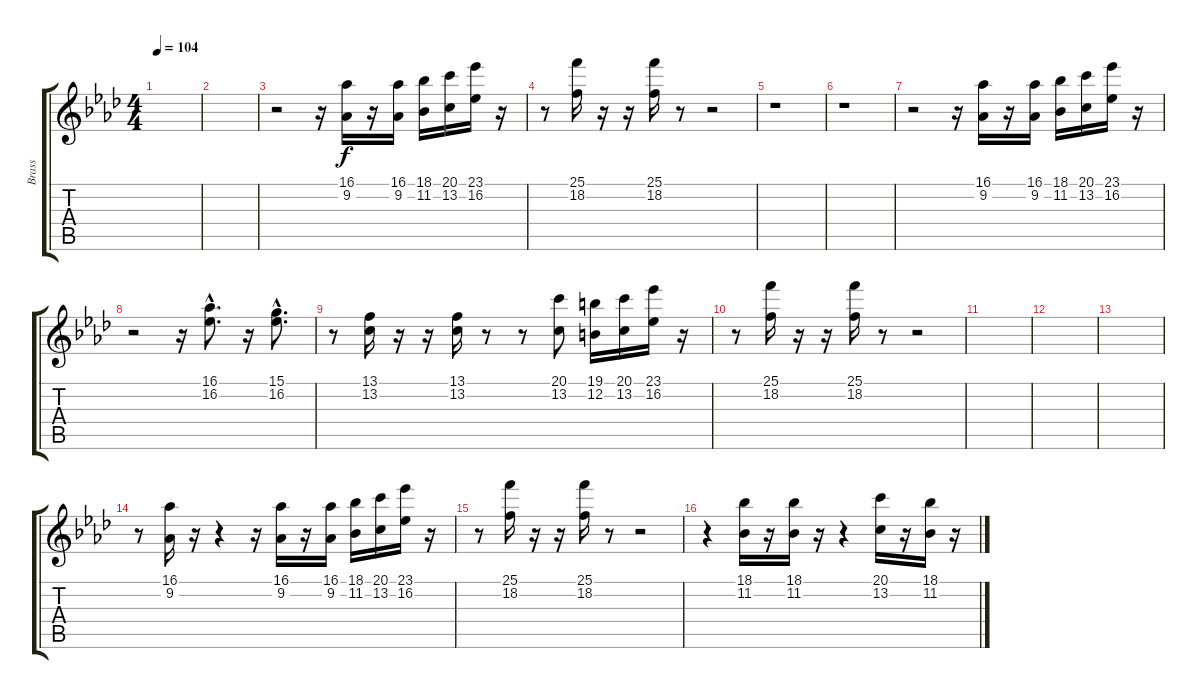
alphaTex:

\track ("Brass" "Brass") {instrument brasssection}
\staff {score tabs}
\tuning (E4 B3 G3 D3 A2 E2) {hide}
\ts (4 4)
\tempo 104
\clef g2
\ks ab
|
|
r.2 r.16 (16.1 9.2).16 r.16 (16.1 9.2).16 (18.1 11.2).16 (20.1 13.2).16 (23.1 16.2).16 r.16 |
r.8 (25.1 18.2).16 r.16 r.16 (25.1 18.2).16 r.8 r.2 |
r.1 |
r.1 |
r.2 r.16 (16.1 9.2).16 r.16 (16.1 9.2).16 (18.1 11.2).16 (20.1 13.2).16 (23.1 16.2).16 r.16 |
r.2 r.16 (16.1{hac} 16.2{hac}).8{d} r.16 (15.1{hac} 16.2{hac}).8{d} |
r.8 (13.1 13.2).16 r.16 r.16 (13.1 13.2).16 r.8 r.8 (20.1 13.2).8 (19.1 12.2).16 (20.1 13.2).16 (23.1 16.2).16 r.16 |
r.8 (25.1 18.2).16 r.16 r.16 (25.1 18.2).16 r.8 r.2 |
|
|
|
r.8 (16.1 9.2).16 r.16 r.4 r.16 (16.1 9.2).16 r.16 (16.1 9.2).16 (18.1 11.2).16 (20.1 13.2).16 (23.1 16.2).16 r.16 |
r.8 (25.1 18.2).16 r.16 r.16 (25.1 18.2).16 r.8 r.2 |
r.4 (18.1 11.2).16 r.16 (18.1 11.2).16 r.16 r.4 (20.1 13.2).16 r.16 (18.1 11.2).16 r.16
